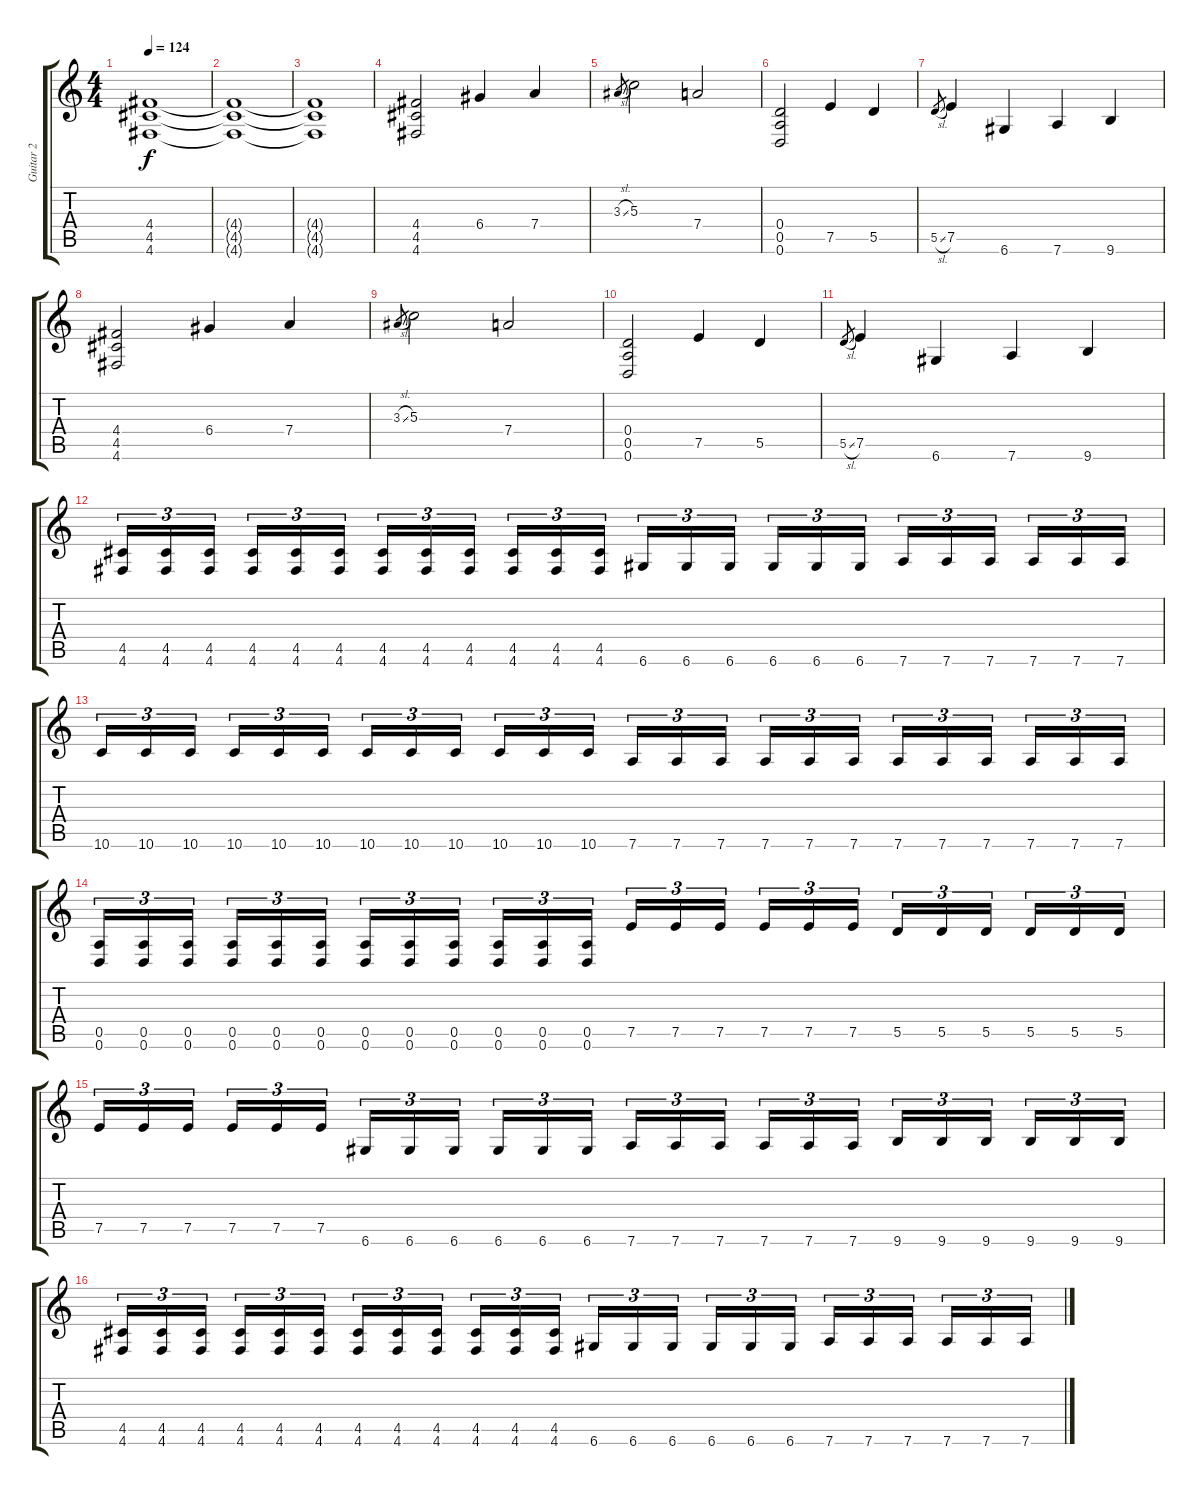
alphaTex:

\track ("Guitar 2" "Guitar 2") {instrument distortionguitar}
\staff {score tabs}
\tuning (E4 B3 G3 D3 A2 D2) {hide}
\ts (4 4)
\tempo 124
\clef g2
\ks c
(4.4{t} 4.5{t} 4.6{t}).1{dy f} |
(4.4{t} 4.5{t} 4.6{t}).1 |
(4.4{t} 4.5{t} 4.6{t}).1 |
(4.4 4.5 4.6).2 6.4.4 7.4.4 |
3.3{sl}.8{gr} 5.3.2 7.4.2 |
(0.4 0.5 0.6).2 7.5.4 5.5.4 |
5.5{sl}.8{gr} 7.5.4 6.6.4 7.6.4 9.6.4 |
(4.4 4.5 4.6).2 6.4.4 7.4.4 |
3.3{sl}.8{gr} 5.3.2 7.4.2 |
(0.4 0.5 0.6).2 7.5.4 5.5.4 |
5.5{sl}.8{gr} 7.5.4 6.6.4 7.6.4 9.6.4 |
(4.5 4.6).16{tu (3 2)} (4.5 4.6).16{tu (3 2)} (4.5 4.6).16{tu (3 2)} (4.5 4.6).16{tu (3 2)} (4.5 4.6).16{tu (3 2)} (4.5 4.6).16{tu (3 2)} (4.5 4.6).16{tu (3 2)} (4.5 4.6).16{tu (3 2)} (4.5 4.6).16{tu (3 2)} (4.5 4.6).16{tu (3 2)} (4.5 4.6).16{tu (3 2)} (4.5 4.6).16{tu (3 2)} 6.6.16{tu (3 2)} 6.6.16{tu (3 2)} 6.6.16{tu (3 2)} 6.6.16{tu (3 2)} 6.6.16{tu (3 2)} 6.6.16{tu (3 2)} 7.6.16{tu (3 2)} 7.6.16{tu (3 2)} 7.6.16{tu (3 2)} 7.6.16{tu (3 2)} 7.6.16{tu (3 2)} 7.6.16{tu (3 2)} |
10.6.16{tu (3 2)} 10.6.16{tu (3 2)} 10.6.16{tu (3 2)} 10.6.16{tu (3 2)} 10.6.16{tu (3 2)} 10.6.16{tu (3 2)} 10.6.16{tu (3 2)} 10.6.16{tu (3 2)} 10.6.16{tu (3 2)} 10.6.16{tu (3 2)} 10.6.16{tu (3 2)} 10.6.16{tu (3 2)} 7.6.16{tu (3 2)} 7.6.16{tu (3 2)} 7.6.16{tu (3 2)} 7.6.16{tu (3 2)} 7.6.16{tu (3 2)} 7.6.16{tu (3 2)} 7.6.16{tu (3 2)} 7.6.16{tu (3 2)} 7.6.16{tu (3 2)} 7.6.16{tu (3 2)} 7.6.16{tu (3 2)} 7.6.16{tu (3 2)} |
(0.5 0.6).16{tu (3 2)} (0.5 0.6).16{tu (3 2)} (0.5 0.6).16{tu (3 2)} (0.5 0.6).16{tu (3 2)} (0.5 0.6).16{tu (3 2)} (0.5 0.6).16{tu (3 2)} (0.5 0.6).16{tu (3 2)} (0.5 0.6).16{tu (3 2)} (0.5 0.6).16{tu (3 2)} (0.5 0.6).16{tu (3 2)} (0.5 0.6).16{tu (3 2)} (0.5 0.6).16{tu (3 2)} 7.5.16{tu (3 2)} 7.5.16{tu (3 2)} 7.5.16{tu (3 2)} 7.5.16{tu (3 2)} 7.5.16{tu (3 2)} 7.5.16{tu (3 2)} 5.5.16{tu (3 2)} 5.5.16{tu (3 2)} 5.5.16{tu (3 2)} 5.5.16{tu (3 2)} 5.5.16{tu (3 2)} 5.5.16{tu (3 2)} |
7.5.16{tu (3 2)} 7.5.16{tu (3 2)} 7.5.16{tu (3 2)} 7.5.16{tu (3 2)} 7.5.16{tu (3 2)} 7.5.16{tu (3 2)} 6.6.16{tu (3 2)} 6.6.16{tu (3 2)} 6.6.16{tu (3 2)} 6.6.16{tu (3 2)} 6.6.16{tu (3 2)} 6.6.16{tu (3 2)} 7.6.16{tu (3 2)} 7.6.16{tu (3 2)} 7.6.16{tu (3 2)} 7.6.16{tu (3 2)} 7.6.16{tu (3 2)} 7.6.16{tu (3 2)} 9.6.16{tu (3 2)} 9.6.16{tu (3 2)} 9.6.16{tu (3 2)} 9.6.16{tu (3 2)} 9.6.16{tu (3 2)} 9.6.16{tu (3 2)} |
(4.5 4.6).16{tu (3 2)} (4.5 4.6).16{tu (3 2)} (4.5 4.6).16{tu (3 2)} (4.5 4.6).16{tu (3 2)} (4.5 4.6).16{tu (3 2)} (4.5 4.6).16{tu (3 2)} (4.5 4.6).16{tu (3 2)} (4.5 4.6).16{tu (3 2)} (4.5 4.6).16{tu (3 2)} (4.5 4.6).16{tu (3 2)} (4.5 4.6).16{tu (3 2)} (4.5 4.6).16{tu (3 2)} 6.6.16{tu (3 2)} 6.6.16{tu (3 2)} 6.6.16{tu (3 2)} 6.6.16{tu (3 2)} 6.6.16{tu (3 2)} 6.6.16{tu (3 2)} 7.6.16{tu (3 2)} 7.6.16{tu (3 2)} 7.6.16{tu (3 2)} 7.6.16{tu (3 2)} 7.6.16{tu (3 2)} 7.6.16{tu (3 2)}
